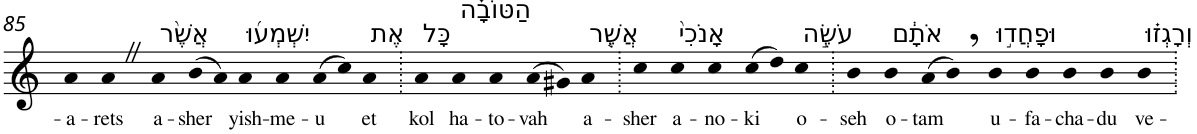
**kern	**text
*part1	*part1
*staff1	*staff1
*I"Piano	*
*I'Pno	*
!!LO:PB:g=z
*clefG2	*
*k[]	*
=85	=85
!	!LO:LY:b
4a	-a-
!	!LO:LY:b
4aZ	-rets
!LO:TX:a:t=אֲשֶׁ֨ר	!
!	!LO:LY:b
4a	a-
!	!LO:LY:b
(>8b	-sher
8a)	.
!LO:TX:a:t=יִשְׁמְע֜וּ	!
!	!LO:LY:b
4a	yish-
!	!LO:LY:b
4a	-me-
!	!LO:LY:b
(>8a	-u
8cc)	.
!LO:TX:a:t=אֶת	!
!	!LO:LY:b
4a	et
=86.	=86.
!LO:TX:a:t=כָּל	!
!	!LO:LY:b
4a	kol
!LO:TX:a:t=הַטּוֹבָ֗ה	!
!	!LO:LY:b
4a	ha-
!	!LO:LY:b
4a	-to-
!	!LO:LY:b
(>8a	-vah
8g#X)	.
!LO:TX:a:t=אֲשֶׁ֤ר	!
!	!LO:LY:b
4a	a-
=87.	=87.
!	!LO:LY:b
4cc	-sher
!LO:TX:a:t=אָנֹכִי֙	!
!	!LO:LY:b
4cc	a-
!	!LO:LY:b
4cc	-no-
!	!LO:LY:b
(>8cc	-ki
8dd)	.
!LO:TX:a:t=עֹשֶׂ֣ה	!
!	!LO:LY:b
4cc	o-
=88.	=88.
!	!LO:LY:b
4b	-seh
!LO:TX:a:t=אֹתָ֔ם	!
!	!LO:LY:b
4b	o-
!	!LO:LY:b
(>8a	-tam
8b,)	.
!LO:TX:a:t=וּפָחֲד֣וּ	!
!	!LO:LY:b
4b	u-
!	!LO:LY:b
4b	-fa-
!	!LO:LY:b
4b	-cha-
!	!LO:LY:b
4b	-du
!LO:TX:a:t=וְרָגְז֗וּ	!
!	!LO:LY:b
4b	ve-
=.	=.
*-	*-
